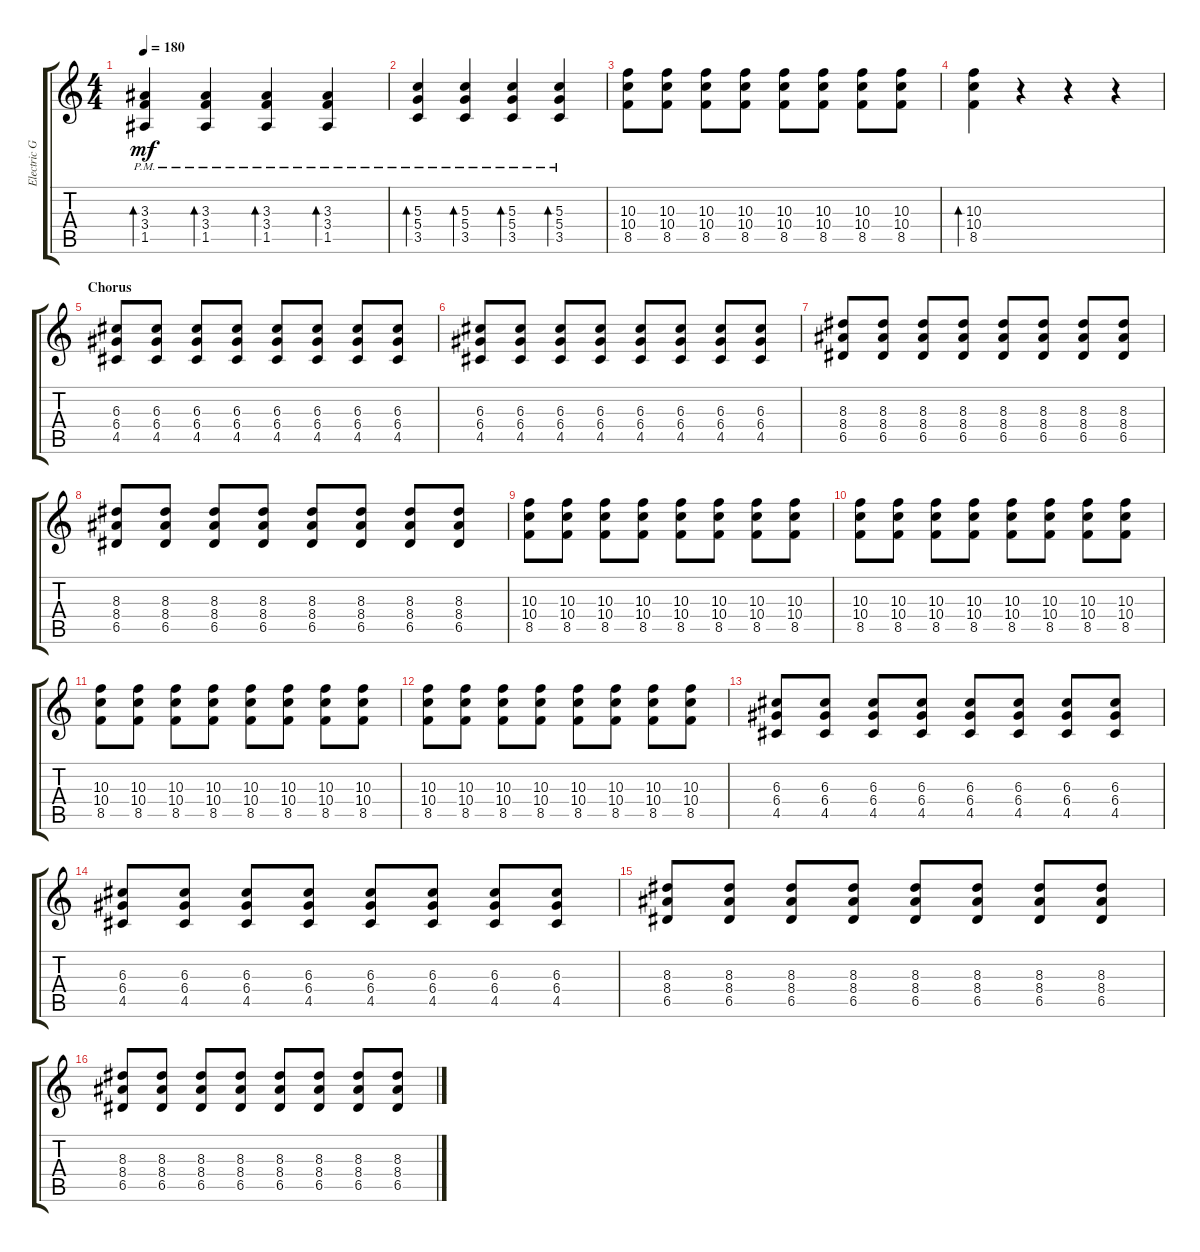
\track ("Electric Guitar" "Electric G") {instrument electricguitarclean}
\staff {score tabs}
\tuning (E4 B3 G3 D3 A2 E2) {hide}
\ts (4 4)
\tempo 180
\clef g2
\ks c
(3.3{pm} 3.4{pm} 1.5{pm}).4{bd 30 dy mf} (3.3{pm} 3.4{pm} 1.5{pm}).4{bd 30} (3.3{pm} 3.4{pm} 1.5{pm}).4{bd 30} (3.3{pm} 3.4{pm} 1.5{pm}).4{bd 30} |
(5.3{pm} 5.4{pm} 3.5{pm}).4{bd 30} (5.3{pm} 5.4{pm} 3.5{pm}).4{bd 30} (5.3{pm} 5.4{pm} 3.5{pm}).4{bd 30} (5.3{pm} 5.4{pm} 3.5{pm}).4{bd 30} |
(10.3 10.4 8.5).8 (10.3 10.4 8.5).8 (10.3 10.4 8.5).8 (10.3 10.4 8.5).8 (10.3 10.4 8.5).8 (10.3 10.4 8.5).8 (10.3 10.4 8.5).8 (10.3 10.4 8.5).8 |
(10.3 10.4 8.5).4{bd 30} r.4 r.4 r.4 |
\section ("" "Chorus")
(6.3 6.4 4.5).8 (6.3 6.4 4.5).8 (6.3 6.4 4.5).8 (6.3 6.4 4.5).8 (6.3 6.4 4.5).8 (6.3 6.4 4.5).8 (6.3 6.4 4.5).8 (6.3 6.4 4.5).8 |
(6.3 6.4 4.5).8 (6.3 6.4 4.5).8 (6.3 6.4 4.5).8 (6.3 6.4 4.5).8 (6.3 6.4 4.5).8 (6.3 6.4 4.5).8 (6.3 6.4 4.5).8 (6.3 6.4 4.5).8 |
(8.3 8.4 6.5).8 (8.3 8.4 6.5).8 (8.3 8.4 6.5).8 (8.3 8.4 6.5).8 (8.3 8.4 6.5).8 (8.3 8.4 6.5).8 (8.3 8.4 6.5).8 (8.3 8.4 6.5).8 |
(8.3 8.4 6.5).8 (8.3 8.4 6.5).8 (8.3 8.4 6.5).8 (8.3 8.4 6.5).8 (8.3 8.4 6.5).8 (8.3 8.4 6.5).8 (8.3 8.4 6.5).8 (8.3 8.4 6.5).8 |
(10.3 10.4 8.5).8 (10.3 10.4 8.5).8 (10.3 10.4 8.5).8 (10.3 10.4 8.5).8 (10.3 10.4 8.5).8 (10.3 10.4 8.5).8 (10.3 10.4 8.5).8 (10.3 10.4 8.5).8 |
(10.3 10.4 8.5).8 (10.3 10.4 8.5).8 (10.3 10.4 8.5).8 (10.3 10.4 8.5).8 (10.3 10.4 8.5).8 (10.3 10.4 8.5).8 (10.3 10.4 8.5).8 (10.3 10.4 8.5).8 |
(10.3 10.4 8.5).8 (10.3 10.4 8.5).8 (10.3 10.4 8.5).8 (10.3 10.4 8.5).8 (10.3 10.4 8.5).8 (10.3 10.4 8.5).8 (10.3 10.4 8.5).8 (10.3 10.4 8.5).8 |
(10.3 10.4 8.5).8 (10.3 10.4 8.5).8 (10.3 10.4 8.5).8 (10.3 10.4 8.5).8 (10.3 10.4 8.5).8 (10.3 10.4 8.5).8 (10.3 10.4 8.5).8 (10.3 10.4 8.5).8 |
(6.3 6.4 4.5).8 (6.3 6.4 4.5).8 (6.3 6.4 4.5).8 (6.3 6.4 4.5).8 (6.3 6.4 4.5).8 (6.3 6.4 4.5).8 (6.3 6.4 4.5).8 (6.3 6.4 4.5).8 |
(6.3 6.4 4.5).8 (6.3 6.4 4.5).8 (6.3 6.4 4.5).8 (6.3 6.4 4.5).8 (6.3 6.4 4.5).8 (6.3 6.4 4.5).8 (6.3 6.4 4.5).8 (6.3 6.4 4.5).8 |
(8.3 8.4 6.5).8 (8.3 8.4 6.5).8 (8.3 8.4 6.5).8 (8.3 8.4 6.5).8 (8.3 8.4 6.5).8 (8.3 8.4 6.5).8 (8.3 8.4 6.5).8 (8.3 8.4 6.5).8 |
(8.3 8.4 6.5).8 (8.3 8.4 6.5).8 (8.3 8.4 6.5).8 (8.3 8.4 6.5).8 (8.3 8.4 6.5).8 (8.3 8.4 6.5).8 (8.3 8.4 6.5).8 (8.3 8.4 6.5).8
